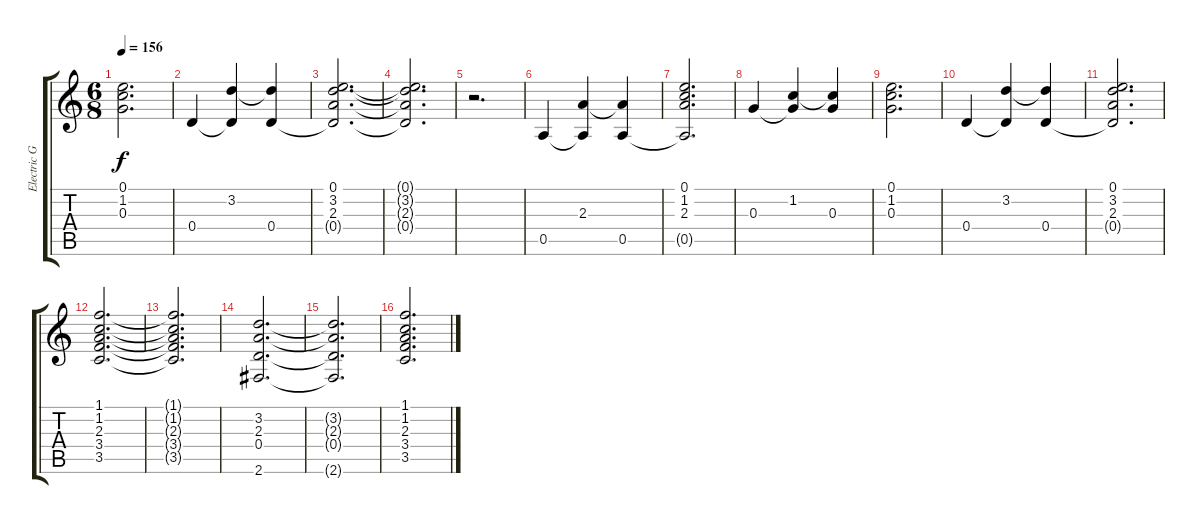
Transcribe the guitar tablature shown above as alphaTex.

\track ("Electric Guitar (Clean/Chorus)" "Electric G") {instrument electricguitarclean}
\staff {score tabs}
\tuning (E4 B3 G3 D3 A2 E2) {hide}
\ts (6 8)
\tempo 156
\clef g2
\ks c
(0.1 1.2 0.3).2{d dy f} |
0.4.4 (3.2 0.4{t}).4 (3.2{t} 0.4).4 |
(0.1 3.2 2.3 0.4{t}).2{d} |
(0.1{t} 3.2{t} 2.3{t} 0.4{t}).2{d} |
r.2{d} |
0.5.4 (2.3 0.5{t}).4 (2.3{t} 0.5).4 |
(0.1 1.2 2.3 0.5{t}).2{d} |
0.3.4 (1.2 0.3{t}).4 (1.2{t} 0.3).4 |
(0.1 1.2 0.3).2{d} |
0.4.4 (3.2 0.4{t}).4 (3.2{t} 0.4).4 |
(0.1 3.2 2.3 0.4{t}).2{d} |
(1.1 1.2 2.3 3.4 3.5).2{d} |
(1.1{t} 1.2{t} 2.3{t} 3.4{t} 3.5{t}).2{d} |
(3.2 2.3 0.4 2.6).2{d} |
(3.2{t} 2.3{t} 0.4{t} 2.6{t}).2{d} |
(1.1 1.2 2.3 3.4 3.5).2{d}
